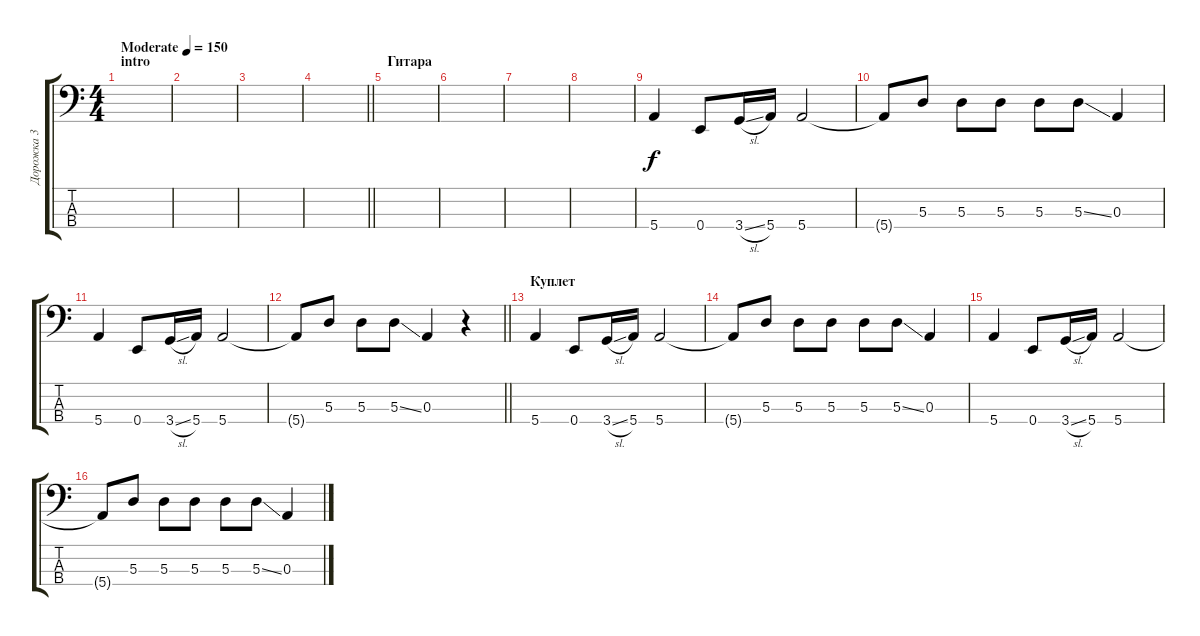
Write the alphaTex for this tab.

\track ("Дорожка 3" "Дорожка 3") {instrument electricbassfinger}
\staff {score tabs}
\tuning (G2 D2 A1 E1) {hide}
\ts (4 4)
\section ("" "intro")
\tempo (150 "Moderate")
\clef f4
\ks c
|
|
|
\barLineRight lightlight
|
\section ("" "Гитара")
|
|
|
|
5.4.4 0.4.8 3.4{sl}.16 5.4.16 5.4.2 |
5.4{t}.8 5.3.8 5.3.8 5.3.8 5.3.8 5.3{ss}.8 0.3.4 |
5.4.4 0.4.8 3.4{sl}.16 5.4.16 5.4.2 |
\barLineRight lightlight
5.4{t}.8 5.3.8 5.3.8 5.3{ss}.8 0.3.4 r.4 |
\section ("" "Куплет")
5.4.4 0.4.8 3.4{sl}.16 5.4.16 5.4.2 |
5.4{t}.8 5.3.8 5.3.8 5.3.8 5.3.8 5.3{ss}.8 0.3.4 |
5.4.4 0.4.8 3.4{sl}.16 5.4.16 5.4.2 |
5.4{t}.8 5.3.8 5.3.8 5.3.8 5.3.8 5.3{ss}.8 0.3.4
